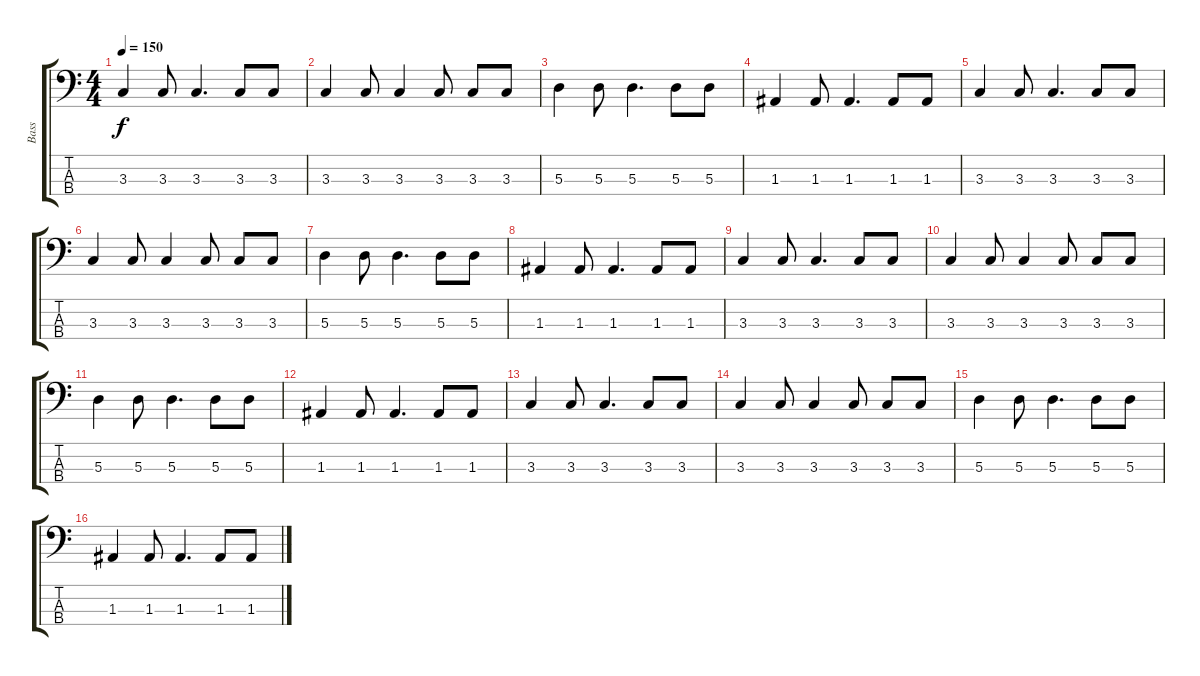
\track ("Bass" "Bass") {instrument electricbassfinger}
\staff {score tabs}
\tuning (G2 D2 A1 E1) {hide}
\ts (4 4)
\tempo 150
\clef f4
\ks c
3.3.4{dy f} 3.3.8 3.3.4{d} 3.3.8 3.3.8 |
3.3.4 3.3.8 3.3.4 3.3.8 3.3.8 3.3.8 |
5.3.4 5.3.8 5.3.4{d} 5.3.8 5.3.8 |
1.3.4 1.3.8 1.3.4{d} 1.3.8 1.3.8 |
3.3.4 3.3.8 3.3.4{d} 3.3.8 3.3.8 |
3.3.4 3.3.8 3.3.4 3.3.8 3.3.8 3.3.8 |
5.3.4 5.3.8 5.3.4{d} 5.3.8 5.3.8 |
1.3.4 1.3.8 1.3.4{d} 1.3.8 1.3.8 |
3.3.4 3.3.8 3.3.4{d} 3.3.8 3.3.8 |
3.3.4 3.3.8 3.3.4 3.3.8 3.3.8 3.3.8 |
5.3.4 5.3.8 5.3.4{d} 5.3.8 5.3.8 |
1.3.4 1.3.8 1.3.4{d} 1.3.8 1.3.8 |
3.3.4 3.3.8 3.3.4{d} 3.3.8 3.3.8 |
3.3.4 3.3.8 3.3.4 3.3.8 3.3.8 3.3.8 |
5.3.4 5.3.8 5.3.4{d} 5.3.8 5.3.8 |
1.3.4 1.3.8 1.3.4{d} 1.3.8 1.3.8
